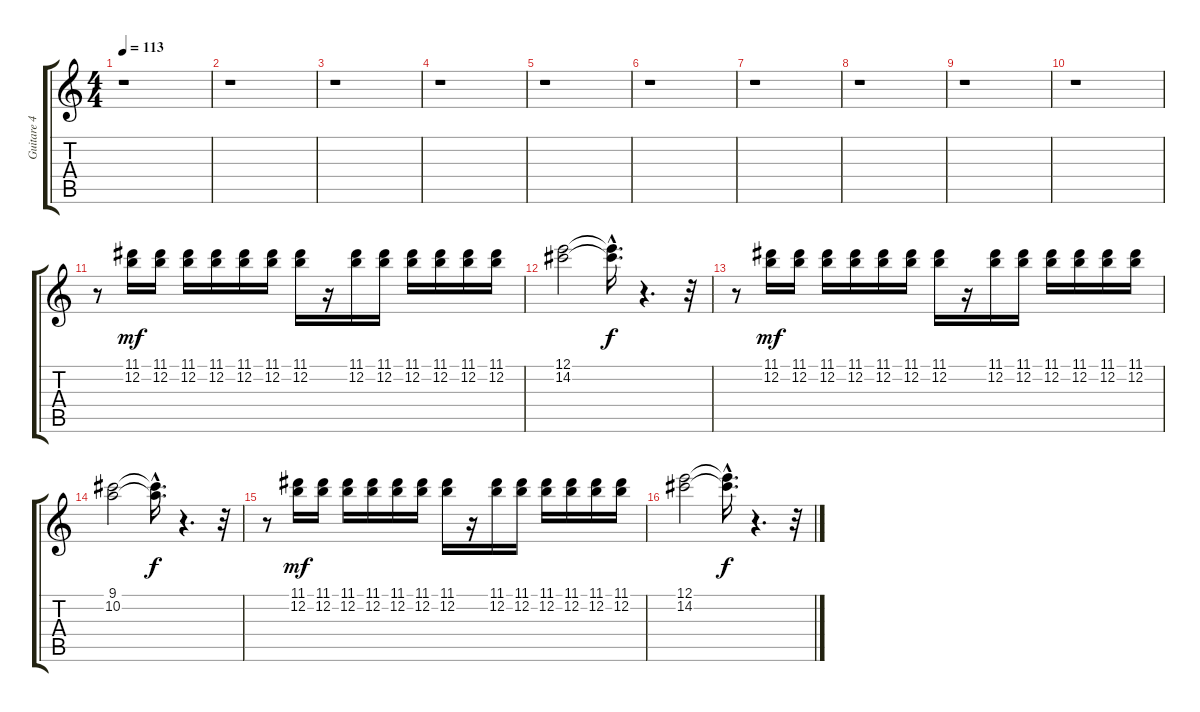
\track ("Guitare 4" "Guitare 4") {instrument overdrivenguitar}
\staff {score tabs}
\tuning (E4 B3 G3 D3 A2 E2) {hide}
\ts (4 4)
\tempo 113
\clef g2
\ks c
r.1{dy f} |
r.1 |
r.1 |
r.1 |
r.1 |
r.1 |
r.1 |
r.1 |
r.1 |
r.1 |
r.8 (11.1 12.2).16{dy mf} (11.1 12.2).16 (11.1 12.2).16 (11.1 12.2).16 (11.1 12.2).16 (11.1 12.2).16 (11.1 12.2).16 r.16 (11.1 12.2).16 (11.1 12.2).16 (11.1 12.2).16 (11.1 12.2).16 (11.1 12.2).16 (11.1 12.2).16 |
(12.1 14.2).2 (12.1{hac t} 14.2{hac t}).16{d dy f} r.4{d} r.32 |
r.8 (11.1 12.2).16{dy mf} (11.1 12.2).16 (11.1 12.2).16 (11.1 12.2).16 (11.1 12.2).16 (11.1 12.2).16 (11.1 12.2).16 r.16 (11.1 12.2).16 (11.1 12.2).16 (11.1 12.2).16 (11.1 12.2).16 (11.1 12.2).16 (11.1 12.2).16 |
(9.1 10.2).2 (9.1{hac t} 10.2{hac t}).16{d dy f} r.4{d} r.32 |
r.8 (11.1 12.2).16{dy mf} (11.1 12.2).16 (11.1 12.2).16 (11.1 12.2).16 (11.1 12.2).16 (11.1 12.2).16 (11.1 12.2).16 r.16 (11.1 12.2).16 (11.1 12.2).16 (11.1 12.2).16 (11.1 12.2).16 (11.1 12.2).16 (11.1 12.2).16 |
(12.1 14.2).2 (12.1{hac t} 14.2{hac t}).16{d dy f} r.4{d} r.32
